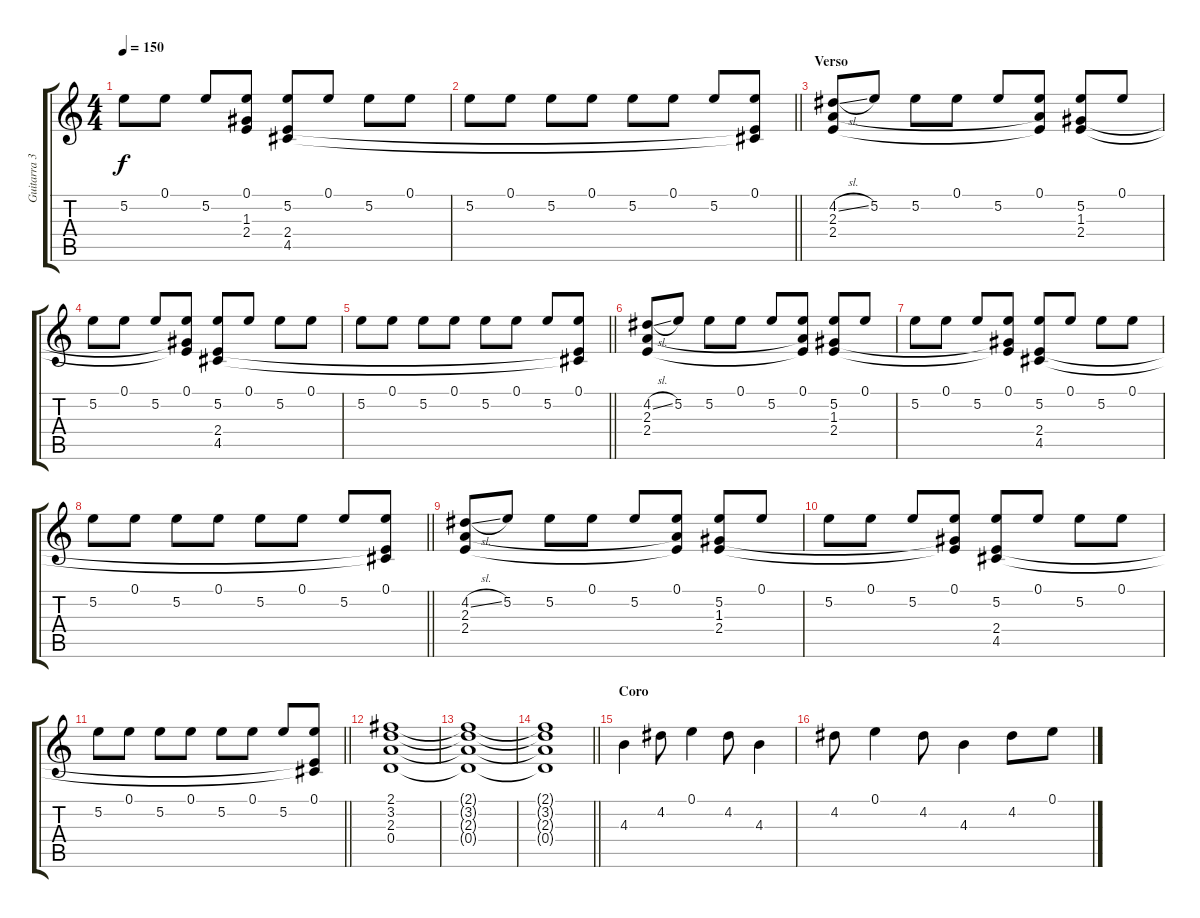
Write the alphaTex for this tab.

\track ("Guitarra 3" "Guitarra 3") {instrument acousticguitarsteel}
\staff {score tabs}
\tuning (E4 B3 G3 D3 A2 E2) {hide}
\ts (4 4)
\tempo 150
\clef g2
\ks c
5.2.8{dy f} 0.1.8 5.2.8 (0.1 1.3{t} 2.4{t}).8 (5.2 2.4 4.5).8 0.1.8 5.2.8 0.1.8 |
\barLineRight lightlight
5.2.8 0.1.8 5.2.8 0.1.8 5.2.8 0.1.8 5.2.8 (0.1 2.4{t} 4.5{t}).8 |
\section ("" "Verso")
(4.2{sl} 2.3 2.4).8 5.2.8 5.2.8 0.1.8 5.2.8 (0.1 2.3{t} 2.4{t}).8 (5.2 1.3 2.4).8 0.1.8 |
5.2.8 0.1.8 5.2.8 (0.1 1.3{t} 2.4{t}).8 (5.2 2.4 4.5).8 0.1.8 5.2.8 0.1.8 |
\barLineRight lightlight
5.2.8 0.1.8 5.2.8 0.1.8 5.2.8 0.1.8 5.2.8 (0.1 2.4{t} 4.5{t}).8 |
(4.2{sl} 2.3 2.4).8 5.2.8 5.2.8 0.1.8 5.2.8 (0.1 2.3{t} 2.4{t}).8 (5.2 1.3 2.4).8 0.1.8 |
5.2.8 0.1.8 5.2.8 (0.1 1.3{t} 2.4{t}).8 (5.2 2.4 4.5).8 0.1.8 5.2.8 0.1.8 |
\barLineRight lightlight
5.2.8 0.1.8 5.2.8 0.1.8 5.2.8 0.1.8 5.2.8 (0.1 2.4{t} 4.5{t}).8 |
(4.2{sl} 2.3 2.4).8 5.2.8 5.2.8 0.1.8 5.2.8 (0.1 2.3{t} 2.4{t}).8 (5.2 1.3 2.4).8 0.1.8 |
5.2.8 0.1.8 5.2.8 (0.1 1.3{t} 2.4{t}).8 (5.2 2.4 4.5).8 0.1.8 5.2.8 0.1.8 |
\barLineRight lightlight
5.2.8 0.1.8 5.2.8 0.1.8 5.2.8 0.1.8 5.2.8 (0.1 2.4{t} 4.5{t}).8 |
(2.1 3.2 2.3 0.4).1 |
(2.1{t} 3.2{t} 2.3{t} 0.4{t}).1 |
\barLineRight lightlight
(2.1{t} 3.2{t} 2.3{t} 0.4{t}).1 |
\section ("" "Coro")
4.3.4 4.2.8 0.1.4 4.2.8 4.3.4 |
4.2.8 0.1.4 4.2.8 4.3.4 4.2.8 0.1.8
